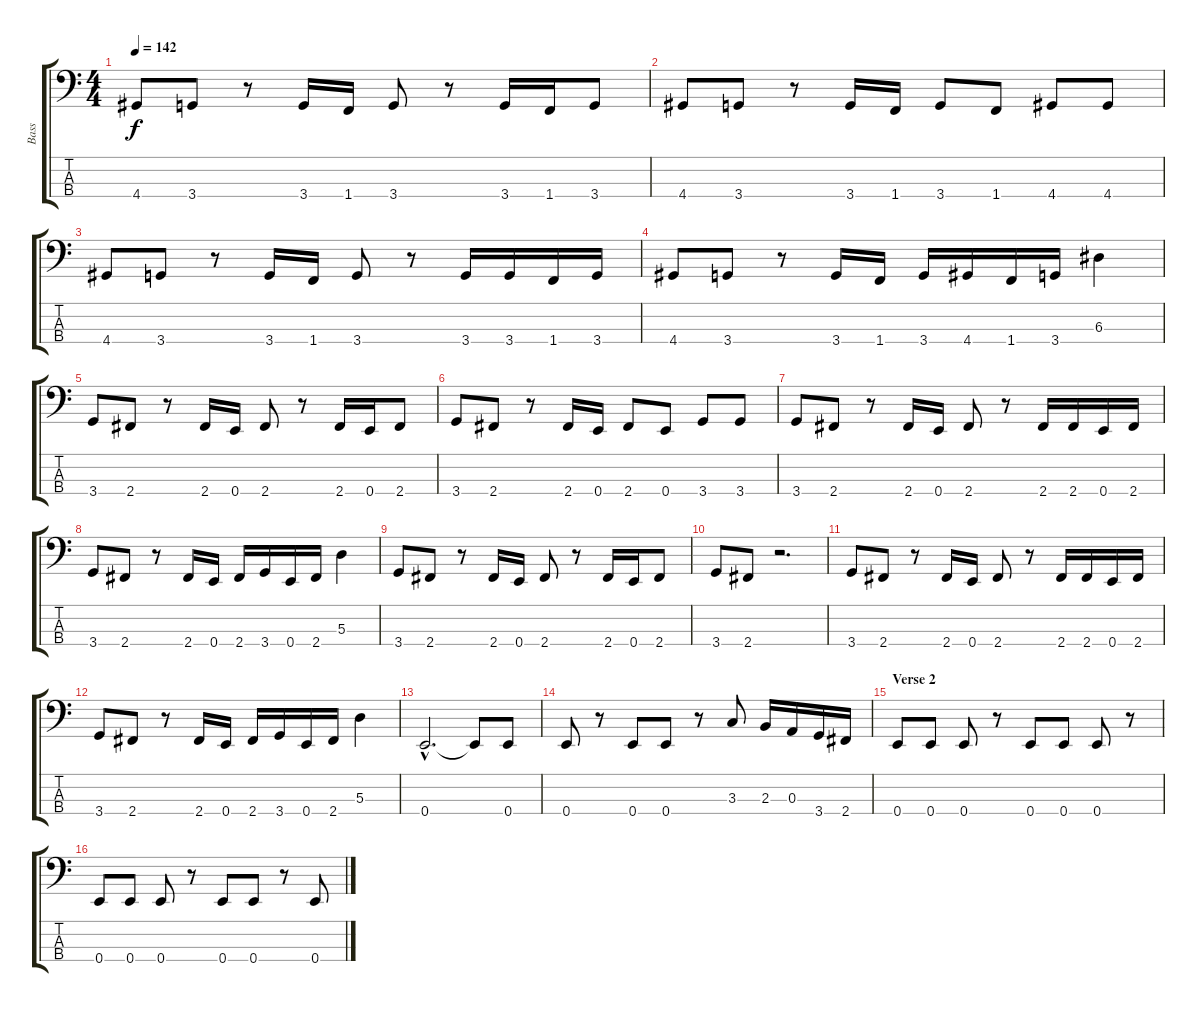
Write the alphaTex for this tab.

\track ("Bass" "Bass") {instrument electricbassfinger}
\staff {score tabs}
\tuning (G2 D2 A1 E1) {hide}
\ts (4 4)
\tempo 142
\clef f4
\ks c
4.4.8{dy f} 3.4.8 r.8 3.4.16 1.4.16 3.4.8 r.8 3.4.16 1.4.16 3.4.8 |
4.4.8 3.4.8 r.8 3.4.16 1.4.16 3.4.8 1.4.8 4.4.8 4.4.8 |
4.4.8 3.4.8 r.8 3.4.16 1.4.16 3.4.8 r.8 3.4.16 3.4.16 1.4.16 3.4.16 |
4.4.8 3.4.8 r.8 3.4.16 1.4.16 3.4.16 4.4.16 1.4.16 3.4.16 6.3.4 |
3.4.8 2.4.8 r.8 2.4.16 0.4.16 2.4.8 r.8 2.4.16 0.4.16 2.4.8 |
3.4.8 2.4.8 r.8 2.4.16 0.4.16 2.4.8 0.4.8 3.4.8 3.4.8 |
3.4.8 2.4.8 r.8 2.4.16 0.4.16 2.4.8 r.8 2.4.16 2.4.16 0.4.16 2.4.16 |
3.4.8 2.4.8 r.8 2.4.16 0.4.16 2.4.16 3.4.16 0.4.16 2.4.16 5.3.4 |
3.4.8 2.4.8 r.8 2.4.16 0.4.16 2.4.8 r.8 2.4.16 0.4.16 2.4.8 |
3.4.8 2.4.8 r.2{d} |
3.4.8 2.4.8 r.8 2.4.16 0.4.16 2.4.8 r.8 2.4.16 2.4.16 0.4.16 2.4.16 |
3.4.8 2.4.8 r.8 2.4.16 0.4.16 2.4.16 3.4.16 0.4.16 2.4.16 5.3.4 |
0.4{hac}.2{d} 0.4{t}.8 0.4.8 |
0.4.8 r.8 0.4.8 0.4.8 r.8 3.3.8 2.3.16 0.3.16 3.4.16 2.4.16 |
\section ("" "Verse 2")
0.4.8 0.4.8 0.4.8 r.8 0.4.8 0.4.8 0.4.8 r.8 |
0.4.8 0.4.8 0.4.8 r.8 0.4.8 0.4.8 r.8 0.4.8
